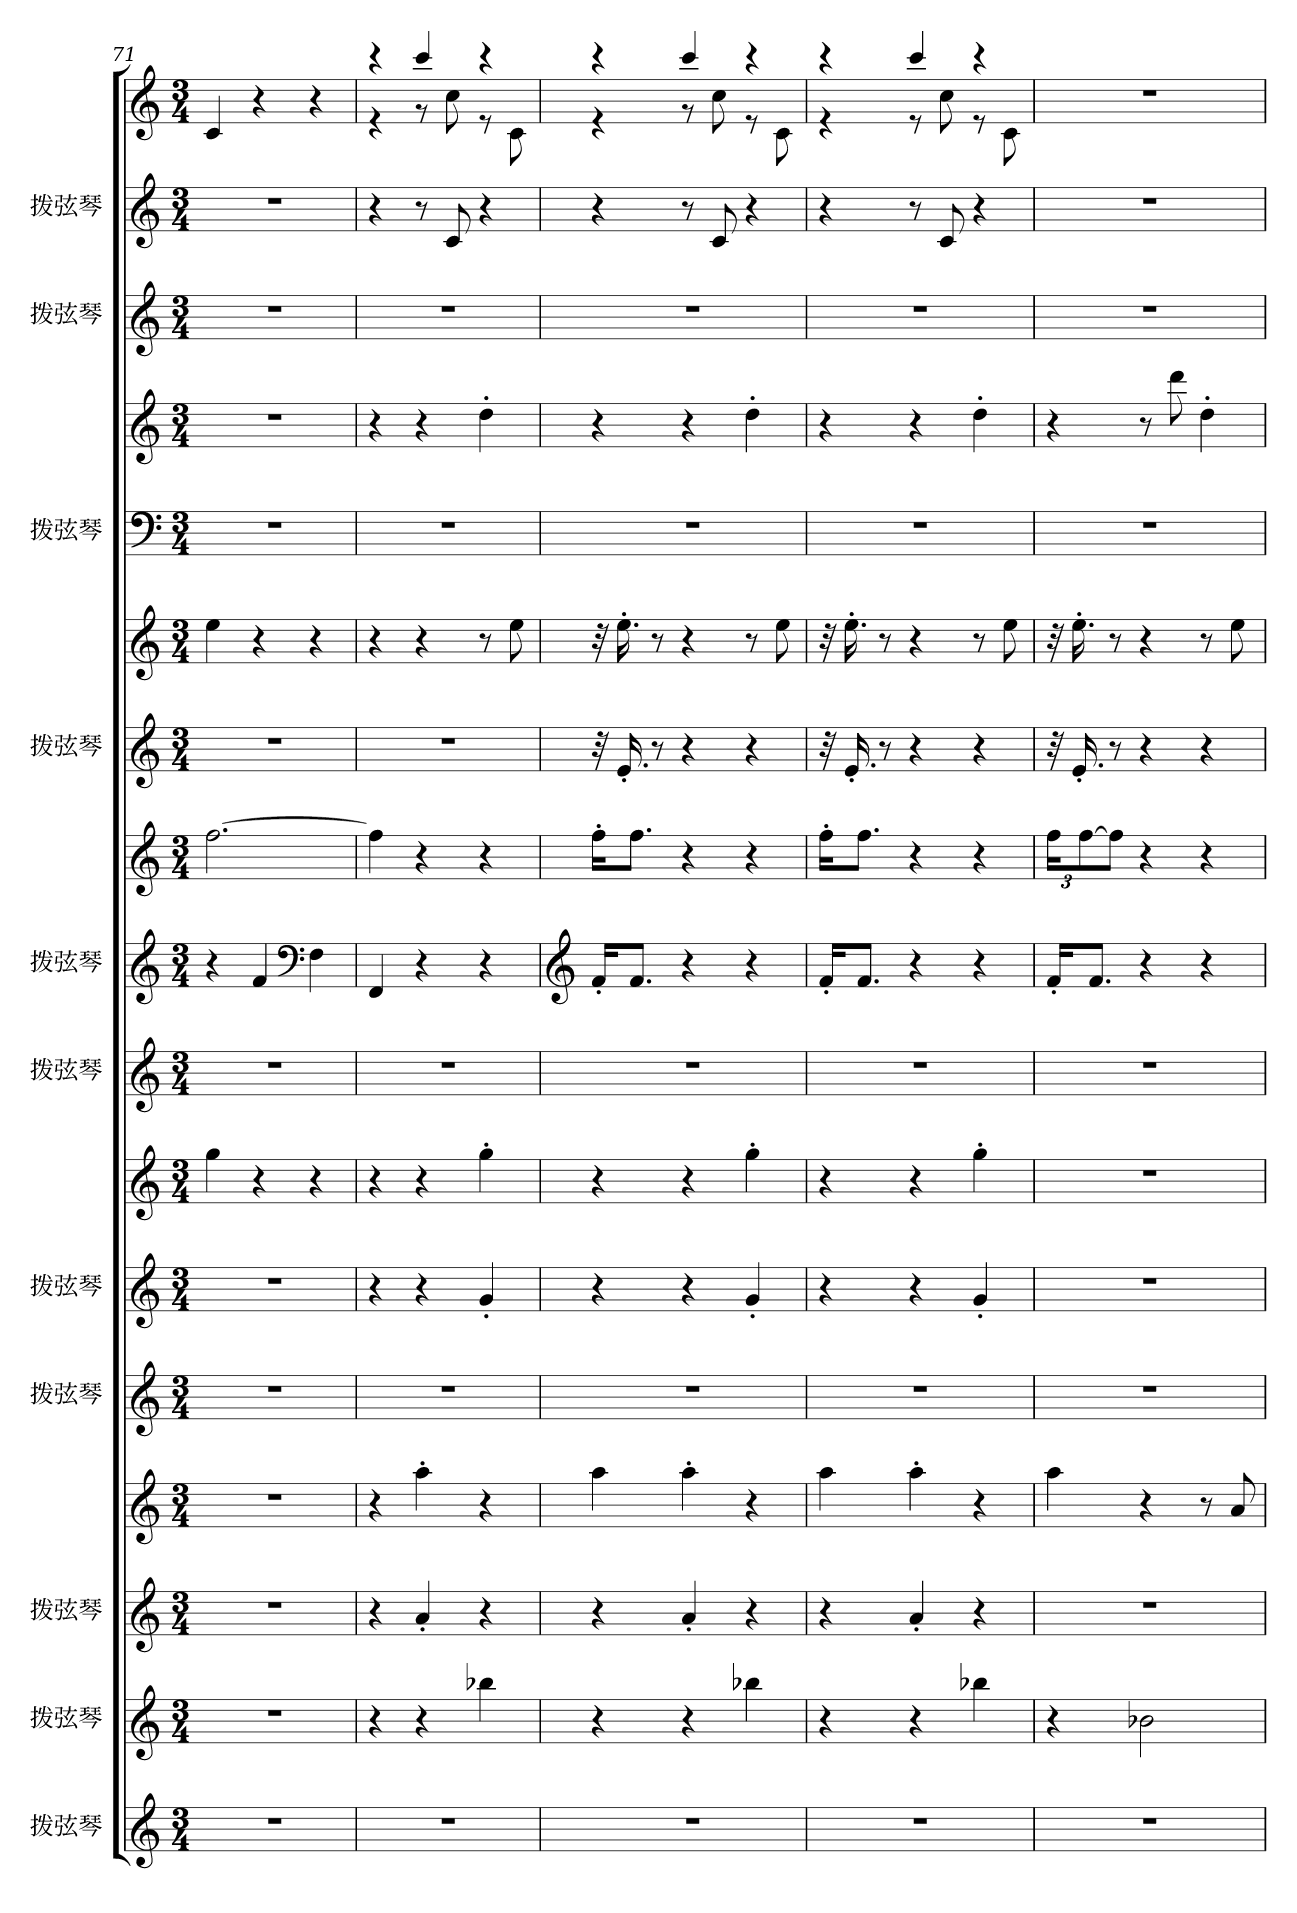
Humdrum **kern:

**kern	**kern	**kern	**kern	**kern	**kern	**kern	**kern	**kern	**kern	**kern	**kern	**kern	**kern	**kern	**kern	**kern
*part11	*part10	*part9	*part9	*part8	*part7	*part7	*part6	*part5	*part5	*part4	*part4	*part3	*part3	*part2	*part1	*part1
*staff17	*staff16	*staff15	*staff14	*staff13	*staff12	*staff11	*staff10	*staff9	*staff8	*staff7	*staff6	*staff5	*staff4	*staff3	*staff2	*staff1
*I"拨弦琴	*I"拨弦琴	*I"拨弦琴	*	*I"拨弦琴	*I"拨弦琴	*	*I"拨弦琴	*I"拨弦琴	*	*I"拨弦琴	*	*I"拨弦琴	*	*I"拨弦琴	*I"拨弦琴	*
*clefG2	*clefG2	*clefG2	*clefG2	*clefG2	*clefG2	*clefG2	*clefG2	*clefG2	*clefG2	*clefG2	*clefG2	*clefF4	*clefG2	*clefG2	*clefG2	*clefG2
*k[]	*k[]	*k[]	*k[]	*k[]	*k[]	*k[]	*k[]	*k[]	*k[]	*k[]	*k[]	*k[]	*k[]	*k[]	*k[]	*k[]
*M3/4	*M3/4	*M3/4	*M3/4	*M3/4	*M3/4	*M3/4	*M3/4	*M3/4	*M3/4	*M3/4	*M3/4	*M3/4	*M3/4	*M3/4	*M3/4	*M3/4
=71	=71	=71	=71	=71	=71	=71	=71	=71	=71	=71	=71	=71	=71	=71	=71	=71
2.r	2.r	2.r	2.r	2.r	2.r	4gg\	2.r	4r	[2.ff\	2.r	4ee\	2.r	2.r	2.r	2.r	4c/
.	.	.	.	.	.	4r	.	4f/	.	.	4r	.	.	.	.	4r
*	*	*	*	*	*	*	*	*clefF4	*	*	*	*	*	*	*	*
.	.	.	.	.	.	4r	.	4F\	.	.	4r	.	.	.	.	4r
=72	=72	=72	=72	=72	=72	=72	=72	=72	=72	=72	=72	=72	=72	=72	=72	=72
*	*	*	*	*	*	*	*	*	*	*	*	*	*	*	*	*^
2.r	4r	4r	4r	2.r	4r	4r	2.r	4FF/	4ff\]	2.r	4r	2.r	4r	2.r	4r	4r	4r
.	4r	4a'/	4aa'\	.	4r	4r	.	4r	4r	.	4r	.	4r	.	8r	4ccc/	8r
.	.	.	.	.	.	.	.	.	.	.	.	.	.	.	8c/	.	8cc\
.	4bb-X\	4r	4r	.	4g'/	4gg'\	.	4r	4r	.	8r	.	4dd'\	.	4r	4r	8r
.	.	.	.	.	.	.	.	.	.	.	8ee\	.	.	.	.	.	8c\
!!LO:PB:g=z	!!
=73	=73	=73	=73	=73	=73	=73	=73	=73	=73	=73	=73	=73	=73	=73	=73	=73	=73
*	*	*	*	*	*	*	*	*clefG2	*	*	*	*	*	*	*	*	*
2.r	4r	4r	4aa\	2.r	4r	4r	2.r	16f'/KL	16ff'\KL	32r	32r	2.r	4r	2.r	4r	4r	4r
.	.	.	.	.	.	.	.	.	.	16.e'/	16.ee'\	.	.	.	.	.	.
.	.	.	.	.	.	.	.	8.f/J	8.ff\J	.	.	.	.	.	.	.	.
.	.	.	.	.	.	.	.	.	.	8r	8r	.	.	.	.	.	.
.	4r	4a'/	4aa'\	.	4r	4r	.	4r	4r	4r	4r	.	4r	.	8r	4ccc/	8r
.	.	.	.	.	.	.	.	.	.	.	.	.	.	.	8c/	.	8cc\
.	4bb-X\	4r	4r	.	4g'/	4gg'\	.	4r	4r	4r	8r	.	4dd'\	.	4r	4r	8r
.	.	.	.	.	.	.	.	.	.	.	8ee\	.	.	.	.	.	8c\
=74	=74	=74	=74	=74	=74	=74	=74	=74	=74	=74	=74	=74	=74	=74	=74	=74	=74
2.r	4r	4r	4aa\	2.r	4r	4r	2.r	16f'/KL	16ff'\KL	32r	32r	2.r	4r	2.r	4r	4r	4r
.	.	.	.	.	.	.	.	.	.	16.e'/	16.ee'\	.	.	.	.	.	.
.	.	.	.	.	.	.	.	8.f/J	8.ff\J	.	.	.	.	.	.	.	.
.	.	.	.	.	.	.	.	.	.	8r	8r	.	.	.	.	.	.
.	4r	4a'/	4aa'\	.	4r	4r	.	4r	4r	4r	4r	.	4r	.	8r	4ccc/	8r
.	.	.	.	.	.	.	.	.	.	.	.	.	.	.	8c/	.	8cc\
.	4bb-X\	4r	4r	.	4g'/	4gg'\	.	4r	4r	4r	8r	.	4dd'\	.	4r	4r	8r
.	.	.	.	.	.	.	.	.	.	.	8ee\	.	.	.	.	.	8c\
*	*	*	*	*	*	*	*	*	*	*	*	*	*	*	*	*v	*v
=75	=75	=75	=75	=75	=75	=75	=75	=75	=75	=75	=75	=75	=75	=75	=75	=75
*	*	*	*	*	*	*	*	*	*Xbrackettup	*	*	*	*	*	*	*
2.r	4r	2.r	4aa\	2.r	2.r	2.r	2.r	16f'/KL	24ff\KL	32r	32r	2.r	4r	2.r	2.r	2.r
.	.	.	.	.	.	.	.	.	.	16.e'/	16.ee'\	.	.	.	.	.
.	.	.	.	.	.	.	.	.	[12ff\	.	.	.	.	.	.	.
.	.	.	.	.	.	.	.	8.f/J	.	.	.	.	.	.	.	.
.	.	.	.	.	.	.	.	.	8ff\J]	8r	8r	.	.	.	.	.
.	2b-X\	.	4r	.	.	.	.	4r	4r	4r	4r	.	8r	.	.	.
.	.	.	.	.	.	.	.	.	.	.	.	.	8ddd\	.	.	.
.	.	.	8r	.	.	.	.	4r	4r	4r	8r	.	4dd'\	.	.	.
.	.	.	8a/	.	.	.	.	.	.	.	8ee\	.	.	.	.	.
=	=	=	=	=	=	=	=	=	=	=	=	=	=	=	=	=
*-	*-	*-	*-	*-	*-	*-	*-	*-	*-	*-	*-	*-	*-	*-	*-	*-
